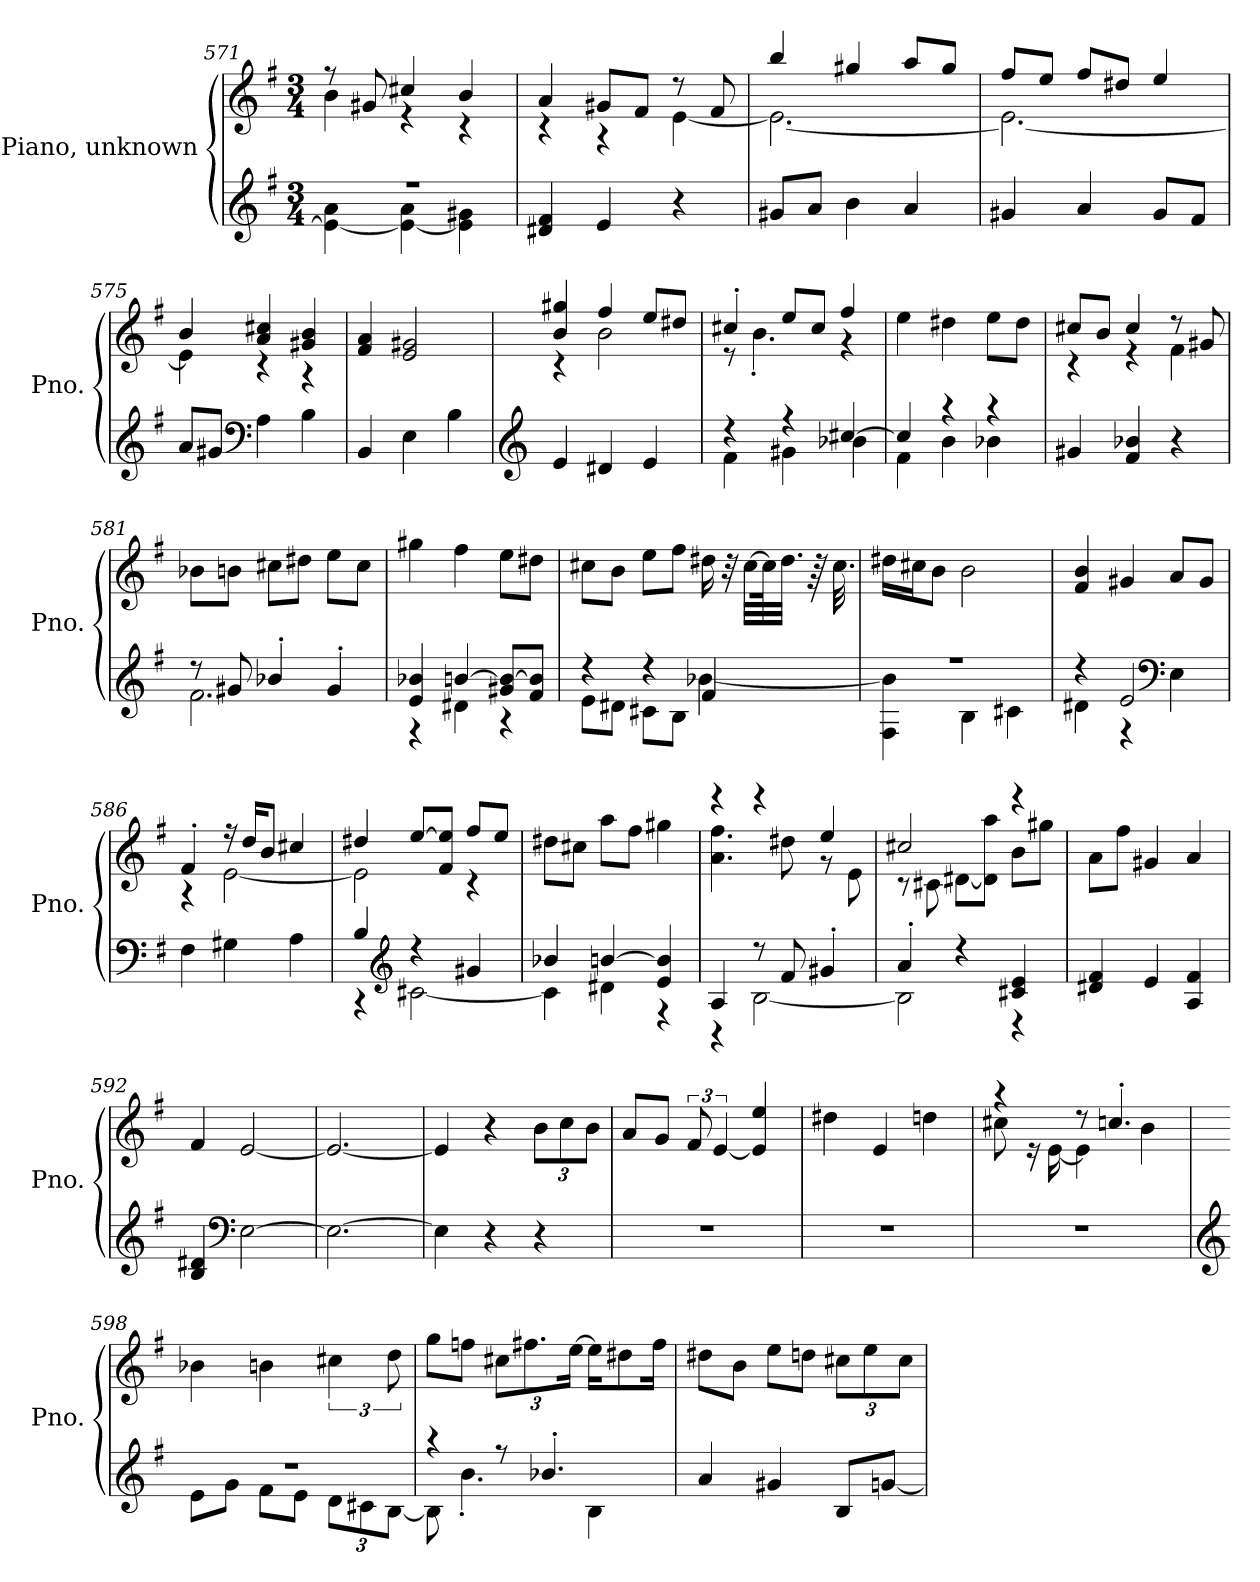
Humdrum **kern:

**kern	**kern
*part1	*part1
*staff2	*staff1
*I"Piano, unknown	*
*I'Pno.	*
*clefG2	*clefG2
*k[f#]	*k[f#]
*M3/4	*M3/4
=571	=571
*^	*^
2.r	4e\_ 4a\	8r	4b\
.	.	8g#X/	.
.	4e\_ 4a\	4cc#X/	4r
.	4e\] 4g#X\	4b/	4r
*v	*v	*	*
=572	=572	=572
4d#X/ 4f#/	4a/	4r
4e/	8g#X/L	4r
.	8f#/J	.
4r	8r	[4e\
.	8f#/	.
!!LO:LB:g=z	!!
=573	=573	=573
8g#X/L	4bb/	2.e\_
8a/J	.	.
4b\	4gg#X/	.
4a/	8aa/L	.
.	8gg#/J	.
=574	=574	=574
4g#X/	8ff#/L	2.e\_
.	8ee/J	.
4a/	8ff#/L	.
.	8dd#X/J	.
8g#/L	4ee/	.
8f#/J	.	.
=575	=575	=575
8a/L	4b/	4e\]
8g#X/J	.	.
*clefF4	*	*
4A\	4a/ 4cc#X/	4r
4B\	4g#X/ 4b/	4r
*	*v	*v
=576	=576
4BB/	4f#/ 4a/
4E\	2e/ 2g#X/
4B\	.
=577	=577
*clefG2	*
*	*^
4e/	4b/ 4gg#X/	4r
4d#X/	4ff#/	2b\
4e/	8ee/L	.
.	8dd#X/J	.
=578	=578	=578
*^	*	*
4r	4f#\	4cc#X'/	8r
.	.	.	4.b'\
4r	4g#X\	8ee/L	.
.	.	8cc#/J	.
[4cc#X/	4b-X\	4ff#/	4r
*	*	*v	*v
!!LO:LB:g=z
=579	=579	=579
4cc#/]	4f#\	4ee\
4r	4b\	4dd#X\
4r	4b-X\	8ee\L
.	.	8dd#\J
*v	*v	*
=580	=580
*	*^
4g#X/	8cc#X/L	4r
.	8b/J	.
4f#/ 4b-X/	4cc#/	4r
4r	8r	4f#\
.	8g#X/	.
*	*v	*v
=581	=581
*^	*
8r	2.f#\	8b-X\L
8g#X/	.	8bn\J
4b-X'/	.	8cc#X\L
.	.	8dd#X\J
4g#'/	.	8ee\L
.	.	8cc#\J
=582	=582	=582
4e/ 4b-X/	4r	4gg#X\
[4bn/	4d#X\	4ff#\
8g#X/ 8b/_L	4r	8ee\L
8f#/ 8b/]J	.	8dd#X\J
!!LO:LB:g=z
=583	=583	=583
4r	8e\L	8cc#X\L
.	8d#X\J	8b\J
4r	8c#X\L	8ee\L
.	8B\J	8ff#\J
4f#/	[4b-X\	16dd#X\
.	.	32r
.	.	[32cc#\LLL
.	.	64cc#\K]
.	.	32.dd#\JJJ
.	.	64r
.	.	32.cc#\
=584	=584	=584
2.r	4F#\ 4b-\]	16dd#X\LL
.	.	16cc#X\J
.	.	8b\J
.	4B\	2b\
.	4c#X\	.
=585	=585	=585
4r	4d#X\	4f#/ 4b/
2e/	4r	4g#X/
*clefF4	*	*
.	4E\	8a/L
.	.	8g#/J
*v	*v	*
=586	=586
*	*^
4F#\	4f#'/	4r
4G#X\	16r	[2e\
.	16dd/KL	.
.	8b/J	.
4A\	4cc#X/	.
!!LO:LB:g=z	!!
=587	=587	=587
*^	*	*
4B/	4r	4dd#X/	2e\]
*clefG2	*	*	*
4r	[2c#X\	[8ee/L	.
.	.	8f#/ 8ee/]J	.
4g#X/	.	8ff#/L	4r
.	.	8ee/J	.
*	*	*v	*v
=588	=588	=588
4b-X/	4c#\]	8dd#X\L
.	.	8cc#X\J
[4bn/	4d#X\	8aa\L
.	.	8ff#\J
4e/ 4b/]	4r	4gg#X\
=589	=589	=589
*	*	*^
4A/	4r	4r	4.a\ 4.ff#\
8r	[2B\	4r	.
8f#/	.	.	8dd#X\
4g#X'/	.	4ee/	8r
.	.	.	8e\
=590	=590	=590	=590
4a'/	2B\]	2cc#X/	8r
.	.	.	8c#X\
4r	.	.	[8d#X\L
.	.	.	8d#\] 8aa\J
4c#X/ 4e/	4r	4r	8b\L
.	.	.	8gg#X\J
*v	*v	*	*
*	*v	*v
=591	=591
4d#X/ 4f#/	8a\L
.	8ff#\J
4e/	4g#X/
4A/ 4f#/	4a/
!!LO:PB:g=z
=592	=592
4B/ 4d#X/	4f#/
*clefF4	*
[2E\	[2e/
=593	=593
2.E\_	2.e/_
=594	=594
4E\]	4e/]
4r	4r
*	*Xbrackettup
4r	12b\L
.	12cc\
.	12b\J
=595	=595
2.r	8a/L
.	8g/J
*	*brackettup
.	12f#/
.	[6e/
.	4e/] 4ee/
=596	=596
2.r	4dd#X\
.	4e/
.	4ddn\
=597	=597
*	*^
2.r	4r	8cc#X\
.	.	16r
.	.	[16e\
.	8r	4e\]
.	4.ccn'/	.
.	.	4b\
*	*v	*v
!!LO:LB:g=z
=598	=598
*clefG2	*
*^	*
2.r	8e\L	4b-X\
.	8g\J	.
.	8f#\L	4bn\
.	8e\J	.
*	*Xbrackettup	*
.	12d\L	6cc#X\
.	12c#X\	.
.	[12B\J	12dd\
=599	=599	=599
4r	8B\]	8gg\L
.	4.b'\	8ffn\J
*	*	*Xbrackettup
8r	.	12cc#X\L
.	.	12.ff#X\
4.b-X'/	.	.
.	.	[24ee\Jk
.	4B\	16ee\KL]
.	.	8dd#X\
.	.	16ff#\Jk
*v	*v	*
=600	=600
4a/	8dd#X\L
.	8b\J
4g#X/	8ee\L
.	8ddn\J
8B/L	12cc#X\L
.	12ee\
[8gn/J	.
.	12cc#\J
=	=
*-	*-
